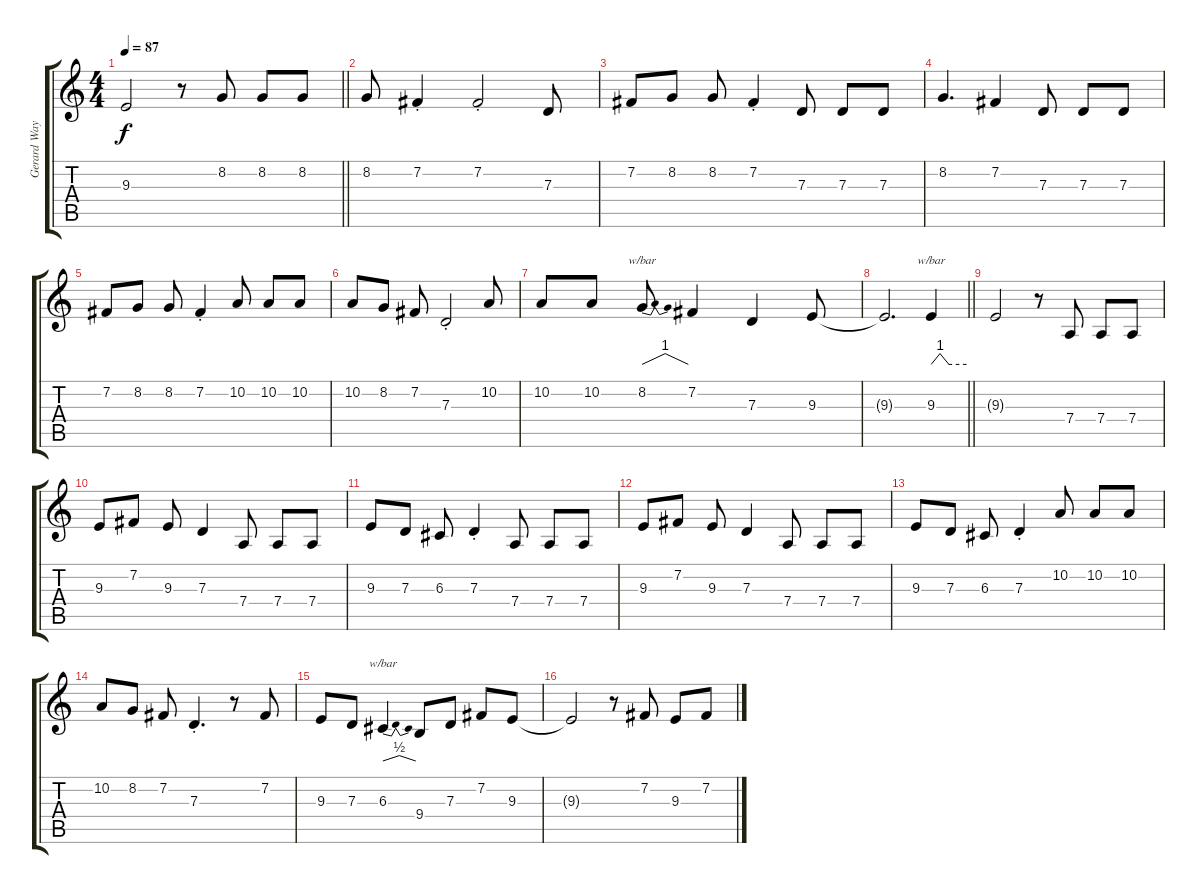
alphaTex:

\track ("Gerard Way [Vocals]" "Gerard Way") {instrument altosax}
\staff {score tabs}
\tuning (E4 B3 G3 D3 A2 E2) {hide}
\ts (4 4)
\tempo 87
\clef g2
\barLineRight lightlight
\ks c
9.3{t}.2{dy f} r.8 8.2.8 8.2.8 8.2.8 |
8.2.8 7.2{st}.4 7.2{st}.2 7.3.8 |
7.2.8 8.2.8 8.2.8 7.2{st}.4 7.3.8 7.3.8 7.3.8 |
8.2.4{d} 7.2.4 7.3.8 7.3.8 7.3.8 |
7.2.8 8.2.8 8.2.8 7.2{st}.4 10.2.8 10.2.8 10.2.8 |
10.2.8 8.2.8 7.2.8 7.3{st}.2 10.2.8 |
10.2.8 10.2.8 8.2.8{tbe (dip default 0 0 30 4 60 0)} 7.2.4 7.3.4 9.3.8 |
\barLineRight lightlight
9.3{t}.2{d} 9.3.4{tbe (custom default 0 0 15 4 30 0 60 0)} |
9.3{t}.2 r.8 7.4.8 7.4.8 7.4.8 |
9.3.8 7.2.8 9.3.8 7.3.4 7.4.8 7.4.8 7.4.8 |
9.3.8 7.3.8 6.3.8 7.3{st}.4 7.4.8 7.4.8 7.4.8 |
9.3.8 7.2.8 9.3.8 7.3.4 7.4.8 7.4.8 7.4.8 |
9.3.8 7.3.8 6.3.8 7.3{st}.4 10.2.8 10.2.8 10.2.8 |
10.2.8 8.2.8 7.2.8 7.3{st}.4{d} r.8 7.2.8 |
9.3.8 7.3.8 6.3.4{tbe (dip default 0 0 30 2 60 0)} 9.4.8 7.3.8 7.2.8 9.3.8 |
9.3{t}.2 r.8 7.2.8 9.3.8 7.2.8
